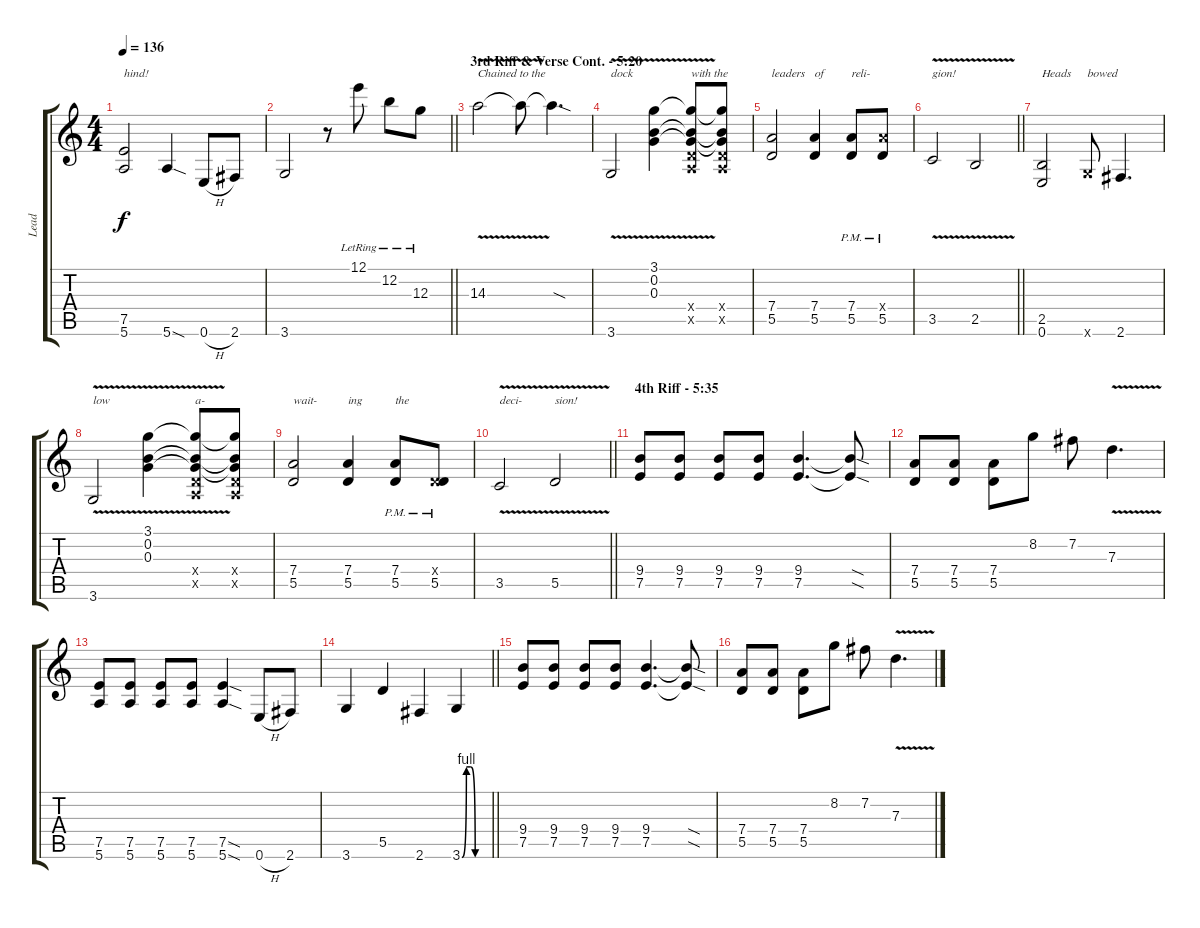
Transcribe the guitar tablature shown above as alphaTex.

\track ("Lead" "Lead") {instrument distortionguitar}
\staff {score tabs}
\tuning (E4 B3 G3 D3 A2 E2) {hide}
\ts (4 4)
\tempo 136
\clef g2
\ks c
(7.5 5.6).2{txt "hind!" dy f} 5.6{sod}.4 0.6{h}.8 2.6.8 |
\barLineRight lightlight
3.6.2 r.8 12.1{lr}.8 12.2{lr}.8 12.3{lr}.8 |
\section ("" "3rd Riff & Verse Cont. - 5:20")
14.3{v}.2{txt "Chained to the"} 14.3{t}.8 14.3{sod t}.4{d} |
3.6{v}.2{txt "dock"} (3.1{v} 0.2 0.3).4 (3.1{t} 0.2{t} 0.3{t} 0.4{x} 0.5{x}).8{txt "with the"} (3.1{t} 0.2{t} 0.3{t} 0.4{x} 0.5{x}).8 |
(7.4 5.5).2{txt "leaders"} (7.4 5.5).4{txt "of"} (7.4{pm} 5.5{pm}).8{txt "reli-"} (7.4{x} 5.5{pm}).8 |
\barLineRight lightlight
3.5{v}.2{txt "gion!"} 2.5{v}.2 |
(2.5 0.6).2{txt "Heads"} 3.6{x}.8{txt "bowed"} 2.6.4{d} |
3.6{v}.2{txt "low"} (3.1{v} 0.2 0.3).4 (3.1{t} 0.2{t} 0.3{t} 0.4{x} 0.5{x}).8{txt "a-"} (3.1{t} 0.2{t} 0.3{t} 0.4{x} 0.5{x}).8 |
(7.4 5.5).2{txt "wait-"} (7.4 5.5).4{txt "ing"} (7.4{pm} 5.5{pm}).8{txt "the"} (0.4{x} 5.5{pm}).8 |
\barLineRight lightlight
3.5{v}.2{txt "deci-"} 5.5{v}.2{txt "sion!"} |
\section ("" "4th Riff - 5:35")
(9.4 7.5).8 (9.4 7.5).8 (9.4 7.5).8 (9.4 7.5).8 (9.4 7.5).4{d} (9.4{sod t} 7.5{sod t}).8 |
(7.4 5.5).8 (7.4 5.5).8 (7.4 5.5).8 8.2.8 7.2.8 7.3{v}.4{d} |
(7.5 5.6).8 (7.5 5.6).8 (7.5 5.6).8 (7.5 5.6).8 (7.5{sod} 5.6{sod}).4 0.6{h}.8 2.6.8 |
\barLineRight lightlight
3.6.4 5.5.4 2.6.4 3.6{be (custom 0 0 10 4 20 4 30 0 60 0)}.4 |
(9.4 7.5).8 (9.4 7.5).8 (9.4 7.5).8 (9.4 7.5).8 (9.4 7.5).4{d} (9.4{sod t} 7.5{sod t}).8 |
(7.4 5.5).8 (7.4 5.5).8 (7.4 5.5).8 8.2.8 7.2.8 7.3{v}.4{d}
